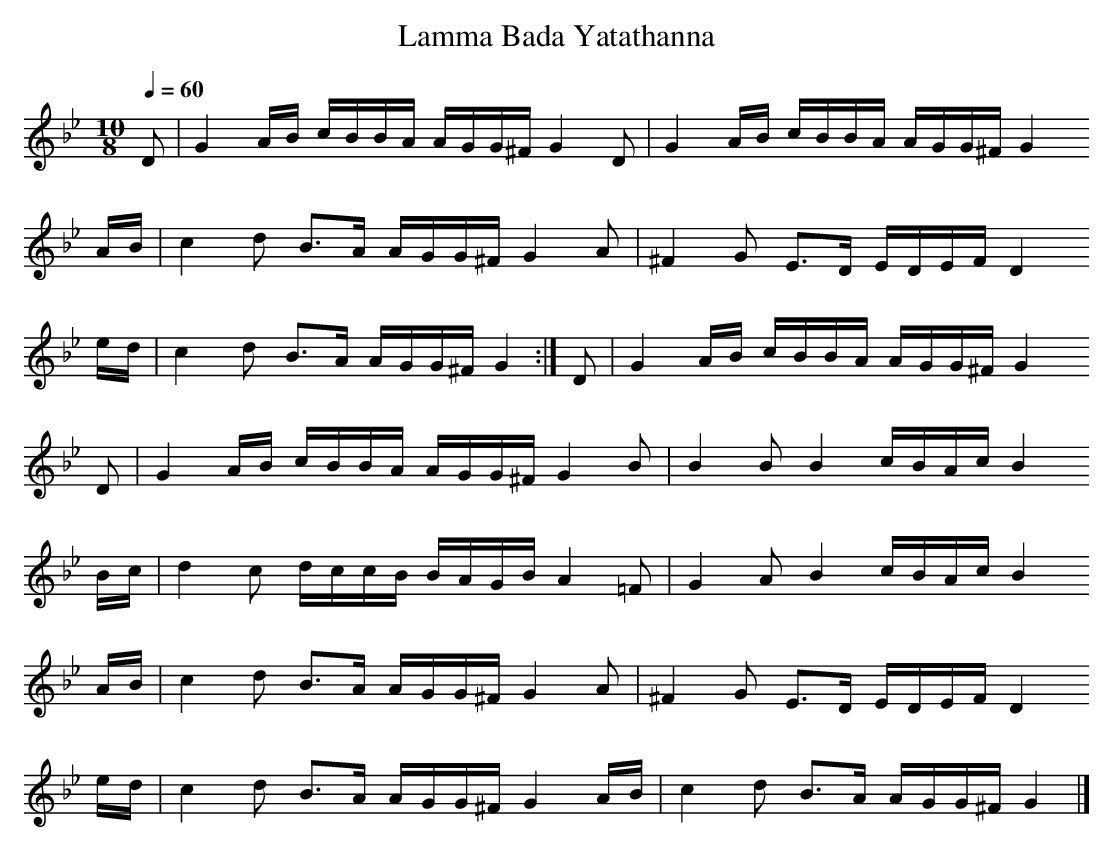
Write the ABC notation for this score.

X:1
T:Lamma Bada Yatathanna
M:10/8
L:1/16
Q:1/4=60
K:GMin % actually Nahawand
 D2| G4 AB cBBA AGG^F G4  \
 D2| G4 AB cBBA AGG^F G4
 AB| c4 d2 B3A  AGG^F G4  \
 A2|^F4 G2 E3D  EDEF  D4
 ed| c4 d2 B3A  AGG^F G4:|\
 D2| G4 AB cBBA AGG^F G4
 D2| G4 AB cBBA AGG^F G4  \
 B2| B4 B2 B4   cBAc  B4
 Bc| d4 c2 dccB BAGB  A4  \
=F2| G4 A2 B4   cBAc  B4
 AB| c4 d2 B3A  AGG^F G4  \
 A2|^F4 G2 E3D  EDEF  D4
 ed| c4 d2 B3A  AGG^F G4  \
 AB| c4 d2 B3A  AGG^F G4|]

A Turkish example, where nihavent alternates with aeolian:
